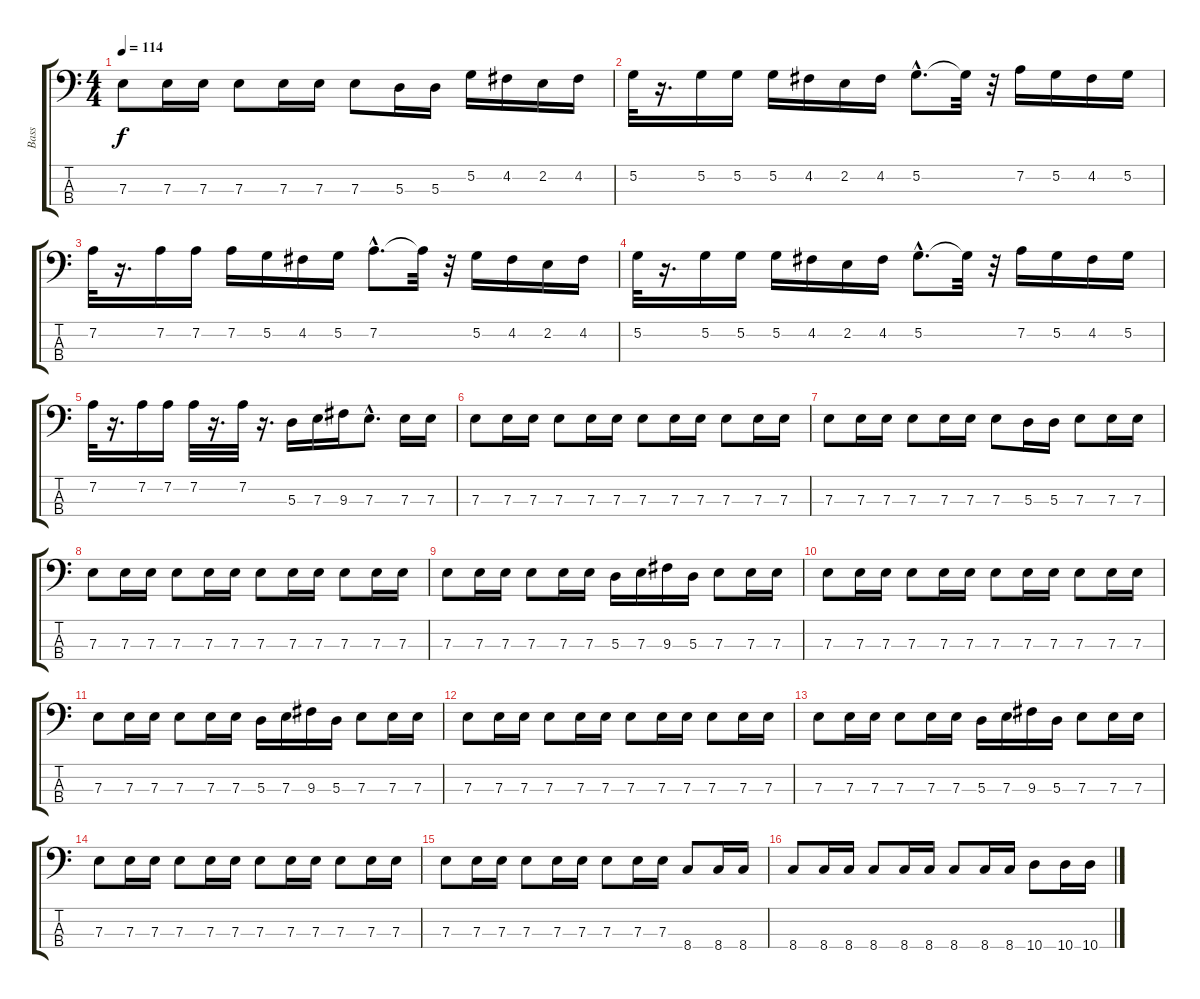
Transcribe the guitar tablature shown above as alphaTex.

\track ("Bass" "Bass") {instrument electricbassfinger}
\staff {score tabs}
\tuning (G2 D2 A1 E1) {hide}
\ts (4 4)
\tempo 114
\clef f4
\ks c
7.3.8{dy f} 7.3.16 7.3.16 7.3.8 7.3.16 7.3.16 7.3.8 5.3.16 5.3.16 5.2.16 4.2.16 2.2.16 4.2.16 |
5.2.32 r.16{d} 5.2.16 5.2.16 5.2.16 4.2.16 2.2.16 4.2.16 5.2{hac}.8{d} 5.2{t}.32 r.32 7.2.16 5.2.16 4.2.16 5.2.16 |
7.2.32 r.16{d} 7.2.16 7.2.16 7.2.16 5.2.16 4.2.16 5.2.16 7.2{hac}.8{d} 7.2{t}.32 r.32 5.2.16 4.2.16 2.2.16 4.2.16 |
5.2.32 r.16{d} 5.2.16 5.2.16 5.2.16 4.2.16 2.2.16 4.2.16 5.2{hac}.8{d} 5.2{t}.32 r.32 7.2.16 5.2.16 4.2.16 5.2.16 |
7.2.32 r.16{d} 7.2.16 7.2.16 7.2.32 r.16{d} 7.2.32 r.16{d} 5.3.16 7.3.16 9.3.16 7.3{hac}.8{d} 7.3.16 7.3.16 |
7.3.8 7.3.16 7.3.16 7.3.8 7.3.16 7.3.16 7.3.8 7.3.16 7.3.16 7.3.8 7.3.16 7.3.16 |
7.3.8 7.3.16 7.3.16 7.3.8 7.3.16 7.3.16 7.3.8 5.3.16 5.3.16 7.3.8 7.3.16 7.3.16 |
7.3.8 7.3.16 7.3.16 7.3.8 7.3.16 7.3.16 7.3.8 7.3.16 7.3.16 7.3.8 7.3.16 7.3.16 |
7.3.8 7.3.16 7.3.16 7.3.8 7.3.16 7.3.16 5.3.16 7.3.16 9.3.16 5.3.16 7.3.8 7.3.16 7.3.16 |
7.3.8 7.3.16 7.3.16 7.3.8 7.3.16 7.3.16 7.3.8 7.3.16 7.3.16 7.3.8 7.3.16 7.3.16 |
7.3.8 7.3.16 7.3.16 7.3.8 7.3.16 7.3.16 5.3.16 7.3.16 9.3.16 5.3.16 7.3.8 7.3.16 7.3.16 |
7.3.8 7.3.16 7.3.16 7.3.8 7.3.16 7.3.16 7.3.8 7.3.16 7.3.16 7.3.8 7.3.16 7.3.16 |
7.3.8 7.3.16 7.3.16 7.3.8 7.3.16 7.3.16 5.3.16 7.3.16 9.3.16 5.3.16 7.3.8 7.3.16 7.3.16 |
7.3.8 7.3.16 7.3.16 7.3.8 7.3.16 7.3.16 7.3.8 7.3.16 7.3.16 7.3.8 7.3.16 7.3.16 |
7.3.8 7.3.16 7.3.16 7.3.8 7.3.16 7.3.16 7.3.8 7.3.16 7.3.16 8.4.8 8.4.16 8.4.16 |
8.4.8 8.4.16 8.4.16 8.4.8 8.4.16 8.4.16 8.4.8 8.4.16 8.4.16 10.4.8 10.4.16 10.4.16
